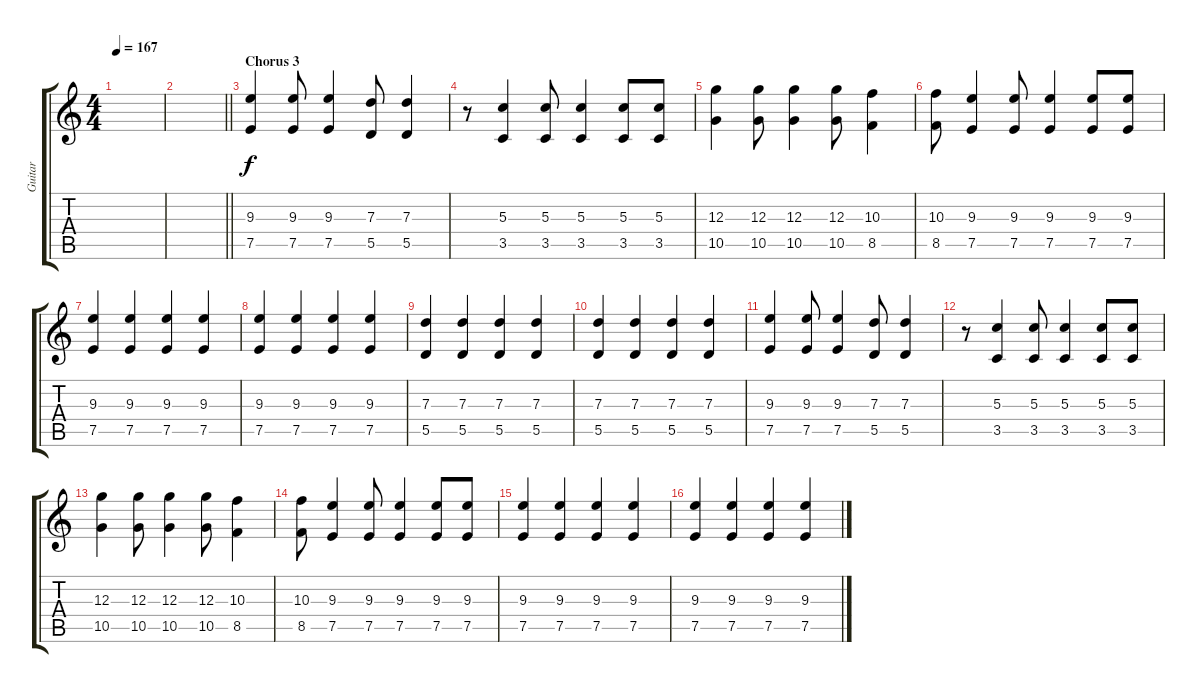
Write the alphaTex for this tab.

\track ("Guitar" "Guitar") {instrument distortionguitar}
\staff {score tabs}
\tuning (E4 B3 G3 D3 A2 E2) {hide}
\ts (4 4)
\tempo 167
\clef g2
\ks c
|
\barLineRight lightlight
|
\section ("" "Chorus 3")
(9.3 7.5).4 (9.3 7.5).8 (9.3 7.5).4 (7.3 5.5).8 (7.3 5.5).4 |
r.8 (5.3 3.5).4 (5.3 3.5).8 (5.3 3.5).4 (5.3 3.5).8 (5.3 3.5).8 |
(12.3 10.5).4 (12.3 10.5).8 (12.3 10.5).4 (12.3 10.5).8 (10.3 8.5).4 |
(10.3 8.5).8 (9.3 7.5).4 (9.3 7.5).8 (9.3 7.5).4 (9.3 7.5).8 (9.3 7.5).8 |
(9.3 7.5).4 (9.3 7.5).4 (9.3 7.5).4 (9.3 7.5).4 |
(9.3 7.5).4 (9.3 7.5).4 (9.3 7.5).4 (9.3 7.5).4 |
(7.3 5.5).4 (7.3 5.5).4 (7.3 5.5).4 (7.3 5.5).4 |
(7.3 5.5).4 (7.3 5.5).4 (7.3 5.5).4 (7.3 5.5).4 |
(9.3 7.5).4 (9.3 7.5).8 (9.3 7.5).4 (7.3 5.5).8 (7.3 5.5).4 |
r.8 (5.3 3.5).4 (5.3 3.5).8 (5.3 3.5).4 (5.3 3.5).8 (5.3 3.5).8 |
(12.3 10.5).4 (12.3 10.5).8 (12.3 10.5).4 (12.3 10.5).8 (10.3 8.5).4 |
(10.3 8.5).8 (9.3 7.5).4 (9.3 7.5).8 (9.3 7.5).4 (9.3 7.5).8 (9.3 7.5).8 |
(9.3 7.5).4 (9.3 7.5).4 (9.3 7.5).4 (9.3 7.5).4 |
(9.3 7.5).4 (9.3 7.5).4 (9.3 7.5).4 (9.3 7.5).4
